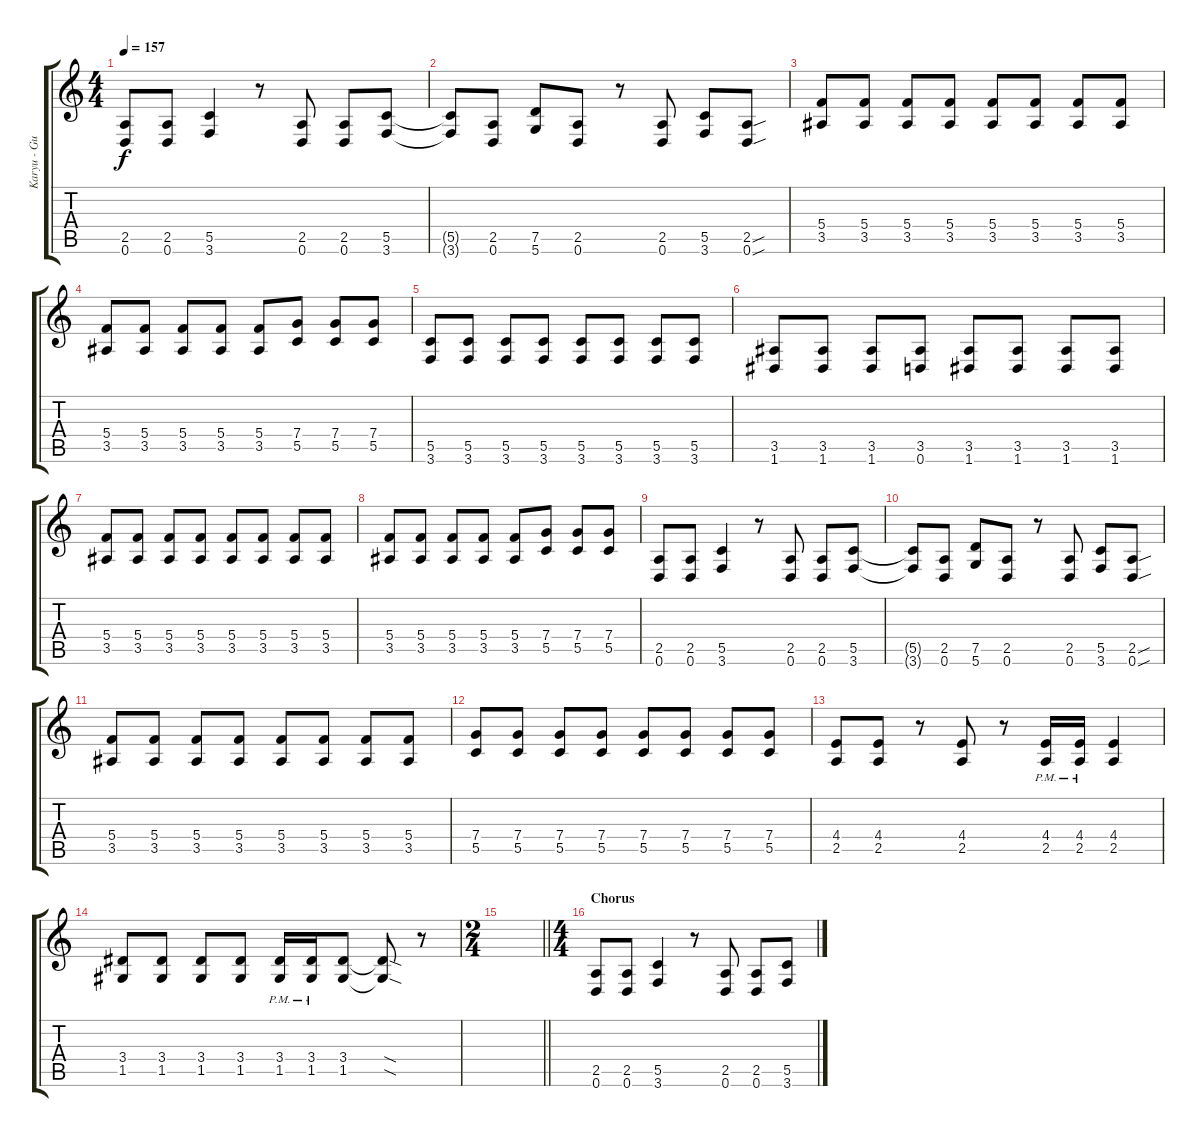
\track ("Karyu - Guitar 2" "Karyu - Gu") {instrument overdrivenguitar}
\staff {score tabs}
\tuning (D4 A3 F3 C3 G2 D2) {hide}
\ts (4 4)
\tempo 157
\clef g2
\ks c
(2.5 0.6).8{dy f} (2.5 0.6).8 (5.5 3.6).4 r.8 (2.5 0.6).8 (2.5 0.6).8 (5.5 3.6).8 |
(5.5{t} 3.6{t}).8 (2.5 0.6).8 (7.5 5.6).8 (2.5 0.6).8 r.8 (2.5 0.6).8 (5.5 3.6).8 (2.5{sou} 0.6{sou}).8 |
(5.4 3.5).8 (5.4 3.5).8 (5.4 3.5).8 (5.4 3.5).8 (5.4 3.5).8 (5.4 3.5).8 (5.4 3.5).8 (5.4 3.5).8 |
(5.4 3.5).8 (5.4 3.5).8 (5.4 3.5).8 (5.4 3.5).8 (5.4 3.5).8 (7.4 5.5).8 (7.4 5.5).8 (7.4 5.5).8 |
(5.5 3.6).8 (5.5 3.6).8 (5.5 3.6).8 (5.5 3.6).8 (5.5 3.6).8 (5.5 3.6).8 (5.5 3.6).8 (5.5 3.6).8 |
(3.5 1.6).8 (3.5 1.6).8 (3.5 1.6).8 (3.5 0.6).8 (3.5 1.6).8 (3.5 1.6).8 (3.5 1.6).8 (3.5 1.6).8 |
(5.4 3.5).8 (5.4 3.5).8 (5.4 3.5).8 (5.4 3.5).8 (5.4 3.5).8 (5.4 3.5).8 (5.4 3.5).8 (5.4 3.5).8 |
(5.4 3.5).8 (5.4 3.5).8 (5.4 3.5).8 (5.4 3.5).8 (5.4 3.5).8 (7.4 5.5).8 (7.4 5.5).8 (7.4 5.5).8 |
(2.5 0.6).8 (2.5 0.6).8 (5.5 3.6).4 r.8 (2.5 0.6).8 (2.5 0.6).8 (5.5 3.6).8 |
(5.5{t} 3.6{t}).8 (2.5 0.6).8 (7.5 5.6).8 (2.5 0.6).8 r.8 (2.5 0.6).8 (5.5 3.6).8 (2.5{sou} 0.6{sou}).8 |
(5.4 3.5).8 (5.4 3.5).8 (5.4 3.5).8 (5.4 3.5).8 (5.4 3.5).8 (5.4 3.5).8 (5.4 3.5).8 (5.4 3.5).8 |
(7.4 5.5).8 (7.4 5.5).8 (7.4 5.5).8 (7.4 5.5).8 (7.4 5.5).8 (7.4 5.5).8 (7.4 5.5).8 (7.4 5.5).8 |
(4.4 2.5).8 (4.4 2.5).8 r.8 (4.4 2.5).8 r.8 (4.4{pm} 2.5{pm}).16 (4.4{pm} 2.5{pm}).16 (4.4 2.5).4 |
(3.4 1.5).8 (3.4 1.5).8 (3.4 1.5).8 (3.4 1.5).8 (3.4{pm} 1.5{pm}).16 (3.4{pm} 1.5{pm}).16 (3.4 1.5).8 (3.4{sod t} 1.5{sod t}).8 r.8 |
\ts (2 4)
\barLineRight lightlight
|
\ts (4 4)
\section ("" "Chorus")
(2.5 0.6).8 (2.5 0.6).8 (5.5 3.6).4 r.8 (2.5 0.6).8 (2.5 0.6).8 (5.5 3.6).8
